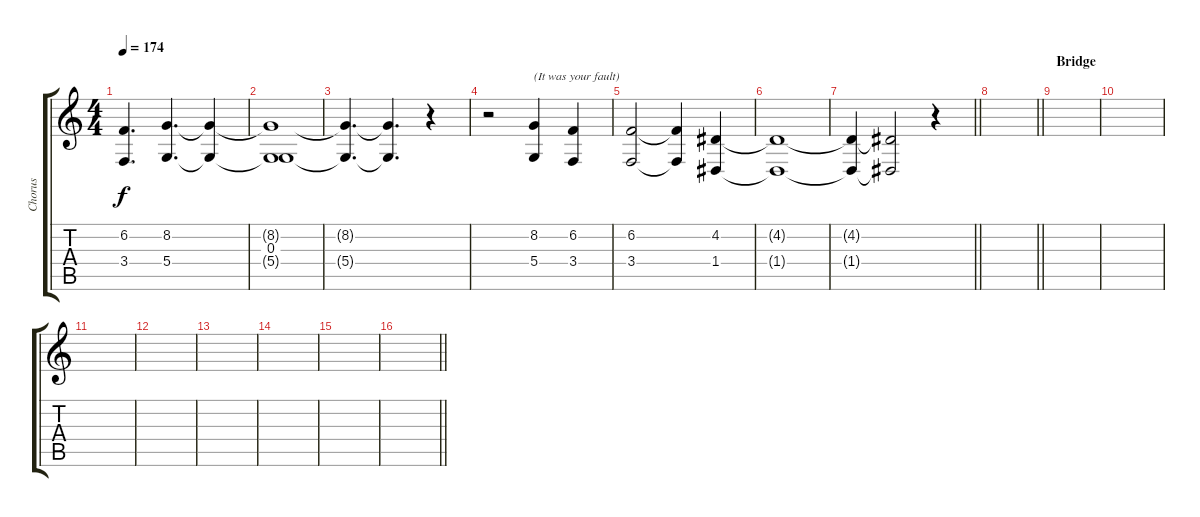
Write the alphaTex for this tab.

\track ("Chorus" "Chorus") {instrument lead6voice}
\staff {score tabs}
\tuning (E4 B3 G3 D3 A2 D2) {hide}
\ts (4 4)
\tempo 174
\clef g2
\ks c
(6.2 3.4).4{d dy f} (8.2 5.4).4{d} (8.2{t} 5.4{t}).4 |
(8.2{t} 0.3 5.4{t}).1 |
(8.2{t} 5.4{t}).4{d} (8.2{t} 5.4{t}).4{d} r.4 |
r.2 (8.2 5.4).4{txt "(It was your fault)"} (6.2 3.4).4 |
(6.2 3.4).2 (6.2{t} 3.4{t}).4 (4.2 1.4).4 |
(4.2{t} 1.4{t}).1 |
\barLineRight lightlight
(4.2{t} 1.4{t}).4 (4.2{t} 1.4{t}).2 r.4 |
\barLineRight lightlight
|
\section ("" "Bridge")
|
|
|
|
|
|
|
\barLineRight lightlight
